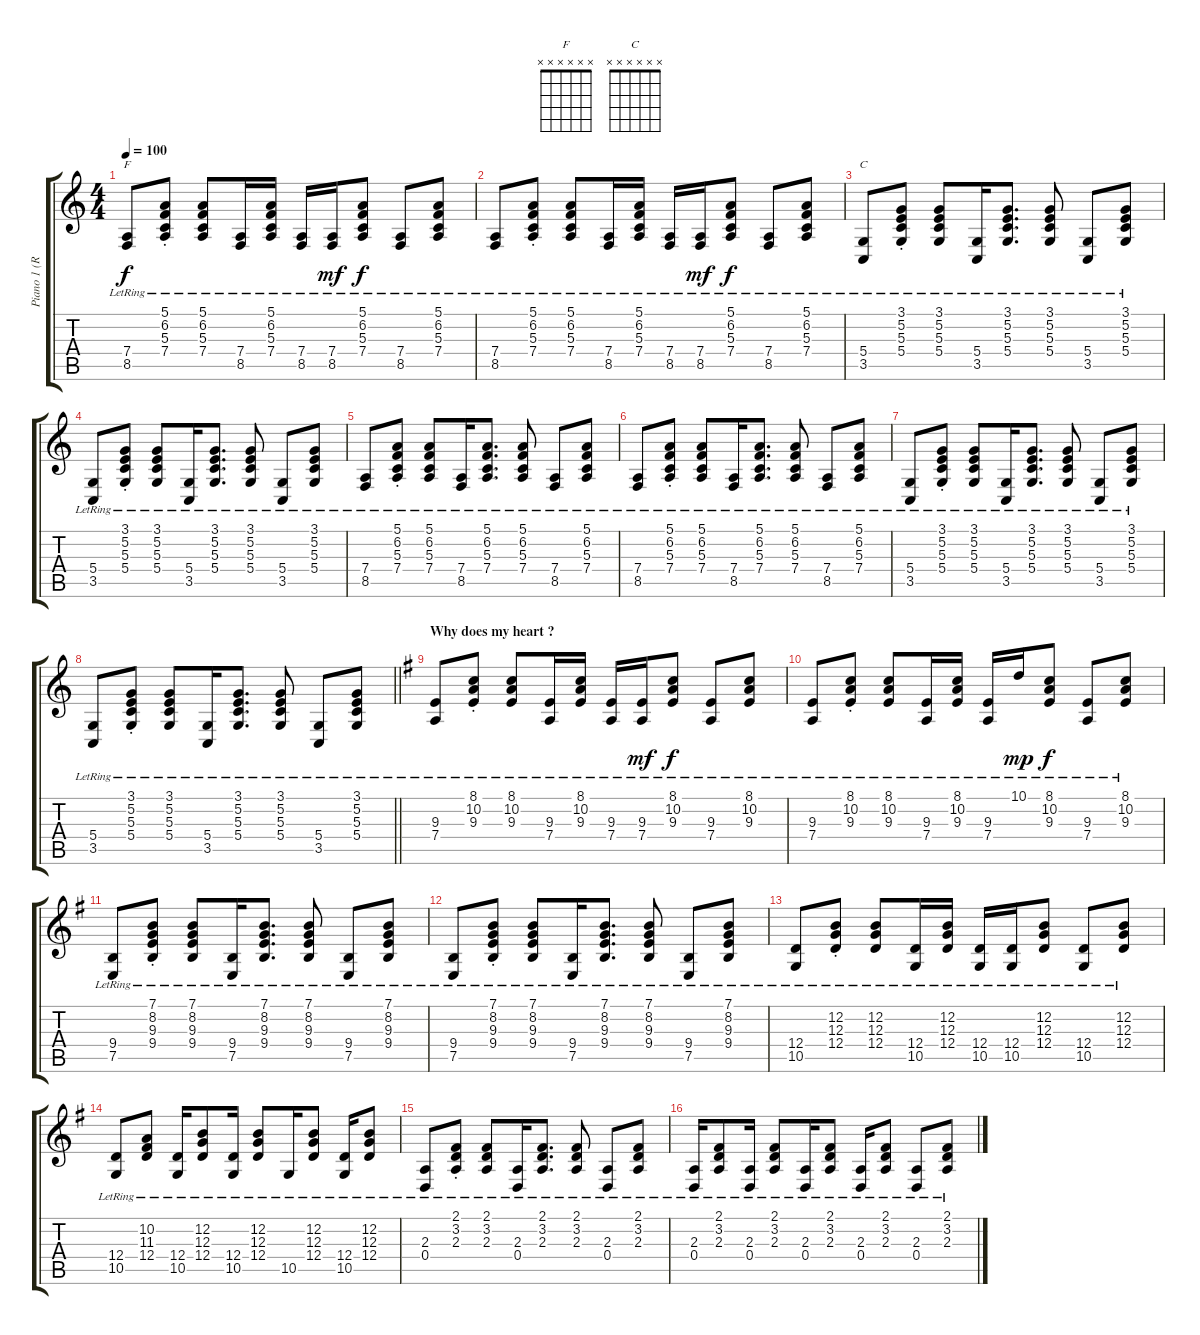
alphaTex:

\track ("Piano 1 (Right Hand)" "Piano 1 (R") {instrument brightacousticpiano}
\staff {score tabs}
\tuning (E4 B3 G3 D3 A2 E2) {hide}
\chord ("F" x x x x x x)
\chord ("C" x x x x x x)
\ts (4 4)
\tempo 100
\clef g2
\ks c
(7.4{lr} 8.5).8{ch "F" dy f} (5.1{st lr} 6.2{st lr} 5.3{st lr} 7.4).8 (5.1{lr} 6.2{lr} 5.3{lr} 7.4).8 (7.4{lr} 8.5).16 (5.1{lr} 6.2{lr} 5.3{lr} 7.4).16 (7.4{lr} 8.5).16 (7.4{lr} 8.5).16{dy mf} (5.1{lr} 6.2{lr} 5.3{lr} 7.4).8{dy f} (7.4{lr} 8.5).8 (5.1{lr} 6.2{lr} 5.3{lr} 7.4).8 |
(7.4{lr} 8.5).8 (5.1{st lr} 6.2{st lr} 5.3{st lr} 7.4).8 (5.1{lr} 6.2{lr} 5.3{lr} 7.4).8 (7.4{lr} 8.5).16 (5.1{lr} 6.2{lr} 5.3{lr} 7.4).16 (7.4{lr} 8.5).16 (7.4{lr} 8.5).16{dy mf} (5.1{lr} 6.2{lr} 5.3{lr} 7.4).8{dy f} (7.4{lr} 8.5).8 (5.1{lr} 6.2{lr} 5.3{lr} 7.4).8 |
(5.4{lr} 3.5{lr}).8{ch "C"} (3.1{st lr} 5.2{st lr} 5.3{st lr} 5.4).8 (3.1{lr} 5.2{lr} 5.3{lr} 5.4{lr}).8 (5.4{lr} 3.5{lr}).16 (3.1{lr} 5.2{lr} 5.3{lr} 5.4{lr}).8{d} (3.1{lr} 5.2{lr} 5.3{lr} 5.4{lr}).8 (5.4{lr} 3.5{lr}).8 (3.1{lr} 5.2{lr} 5.3{lr} 5.4{lr}).8 |
(5.4{lr} 3.5{lr}).8 (3.1{st lr} 5.2{st lr} 5.3{st lr} 5.4).8 (3.1{lr} 5.2{lr} 5.3{lr} 5.4{lr}).8 (5.4{lr} 3.5{lr}).16 (3.1{lr} 5.2{lr} 5.3{lr} 5.4{lr}).8{d} (3.1{lr} 5.2{lr} 5.3{lr} 5.4{lr}).8 (5.4{lr} 3.5{lr}).8 (3.1{lr} 5.2{lr} 5.3{lr} 5.4{lr}).8 |
(7.4{lr} 8.5{lr}).8 (5.1{st lr} 6.2{st lr} 5.3{st lr} 7.4).8 (5.1{lr} 6.2{lr} 5.3{lr} 7.4).8 (7.4{lr} 8.5{lr}).16 (5.1{lr} 6.2{lr} 5.3{lr} 7.4{lr}).8{d} (5.1{lr} 6.2{lr} 5.3{lr} 7.4{lr}).8 (7.4{lr} 8.5{lr}).8 (5.1{lr} 6.2{lr} 5.3{lr} 7.4{lr}).8 |
(7.4{lr} 8.5{lr}).8 (5.1{st lr} 6.2{st lr} 5.3{st lr} 7.4).8 (5.1{lr} 6.2{lr} 5.3{lr} 7.4).8 (7.4{lr} 8.5{lr}).16 (5.1{lr} 6.2{lr} 5.3{lr} 7.4{lr}).8{d} (5.1{lr} 6.2{lr} 5.3{lr} 7.4{lr}).8 (7.4{lr} 8.5{lr}).8 (5.1{lr} 6.2{lr} 5.3{lr} 7.4{lr}).8 |
(5.4{lr} 3.5{lr}).8 (3.1{st lr} 5.2{st lr} 5.3{st lr} 5.4).8 (3.1{lr} 5.2{lr} 5.3{lr} 5.4{lr}).8 (5.4{lr} 3.5{lr}).16 (3.1{lr} 5.2{lr} 5.3{lr} 5.4{lr}).8{d} (3.1{lr} 5.2{lr} 5.3{lr} 5.4{lr}).8 (5.4{lr} 3.5{lr}).8 (3.1{lr} 5.2{lr} 5.3{lr} 5.4{lr}).8 |
\barLineRight lightlight
(5.4{lr} 3.5{lr}).8 (3.1{st lr} 5.2{st lr} 5.3{st lr} 5.4).8 (3.1{lr} 5.2{lr} 5.3{lr} 5.4{lr}).8 (5.4{lr} 3.5{lr}).16 (3.1{lr} 5.2{lr} 5.3{lr} 5.4{lr}).8{d} (3.1{lr} 5.2{lr} 5.3{lr} 5.4{lr}).8 (5.4{lr} 3.5{lr}).8 (3.1{lr} 5.2{lr} 5.3{lr} 5.4{lr}).8 |
\section ("" "Why does my heart ?")
\ks g
(9.3{lr} 7.4{lr}).8 (8.1{st lr} 10.2{st lr} 9.3{st lr}).8 (8.1{lr} 10.2{lr} 9.3{lr}).8 (9.3{lr} 7.4{lr}).16 (8.1{lr} 10.2{lr} 9.3{lr}).16 (9.3{lr} 7.4{lr}).16 (9.3{lr} 7.4{lr}).16{dy mf} (8.1{lr} 10.2{lr} 9.3{lr}).8{dy f} (9.3{lr} 7.4{lr}).8 (8.1{lr} 10.2{lr} 9.3{lr}).8 |
(9.3{lr} 7.4{lr}).8 (8.1{st lr} 10.2{st lr} 9.3{st lr}).8 (8.1{lr} 10.2{lr} 9.3{lr}).8 (9.3{lr} 7.4{lr}).16 (8.1{lr} 10.2{lr} 9.3{lr}).16 (9.3{lr} 7.4{lr}).16 10.1{lr}.16{dy mp} (8.1{lr} 10.2{lr} 9.3{lr}).8{dy f} (9.3{lr} 7.4{lr}).8 (8.1{lr} 10.2{lr} 9.3{lr}).8 |
(9.4{lr} 7.5{lr}).8 (7.1{st lr} 8.2{st lr} 9.3{st lr} 9.4{st lr}).8 (7.1{lr} 8.2{lr} 9.3{lr} 9.4{lr}).8 (9.4{lr} 7.5{lr}).16 (7.1{lr} 8.2{lr} 9.3{lr} 9.4{lr}).8{d} (7.1{lr} 8.2{lr} 9.3{lr} 9.4{lr}).8 (9.4{lr} 7.5{lr}).8 (7.1{lr} 8.2{lr} 9.3{lr} 9.4{lr}).8 |
(9.4{lr} 7.5{lr}).8 (7.1{st lr} 8.2{st lr} 9.3{st lr} 9.4{st lr}).8 (7.1{lr} 8.2{lr} 9.3{lr} 9.4{lr}).8 (9.4{lr} 7.5{lr}).16 (7.1{lr} 8.2{lr} 9.3{lr} 9.4{lr}).8{d} (7.1{lr} 8.2{lr} 9.3{lr} 9.4{lr}).8 (9.4{lr} 7.5{lr}).8 (7.1{lr} 8.2{lr} 9.3{lr} 9.4{lr}).8 |
(12.4{lr} 10.5{lr}).8 (12.2{st lr} 12.3{st lr} 12.4{st lr}).8 (12.2{lr} 12.3{lr} 12.4{lr}).8 (12.4{lr} 10.5{lr}).16 (12.2{lr} 12.3{lr} 12.4{lr}).16 (12.4{lr} 10.5{lr}).16 (12.4{lr} 10.5{lr}).16 (12.2{lr} 12.3{lr} 12.4{lr}).8 (12.4{lr} 10.5{lr}).8 (12.2{lr} 12.3{lr} 12.4{lr}).8 |
(12.4{lr} 10.5{lr}).8 (10.2{lr} 11.3{lr} 12.4{lr}).8 (12.4{lr} 10.5{lr}).16 (12.2{lr} 12.3{lr} 12.4{lr}).8 (12.4{lr} 10.5{lr}).16 (12.2{lr} 12.3{lr} 12.4{lr}).8 10.5{lr}.16 (12.2{lr} 12.3{lr} 12.4{lr}).8 (12.4{lr} 10.5{lr}).16 (12.2{lr} 12.3{lr} 12.4{lr}).8 |
(2.3{lr} 0.4{lr}).8 (2.1{st lr} 3.2{st lr} 2.3{st lr}).8 (2.1{lr} 3.2{lr} 2.3{lr}).8 (2.3{lr} 0.4{lr}).16 (2.1{lr} 3.2{lr} 2.3{lr}).8{d} (2.1{lr} 3.2{lr} 2.3{lr}).8 (2.3{lr} 0.4{lr}).8 (2.1{lr} 3.2{lr} 2.3{lr}).8 |
(2.3{lr} 0.4{lr}).16 (2.1{lr} 3.2{lr} 2.3{lr}).8 (2.3{lr} 0.4{lr}).16 (2.1{lr} 3.2{lr} 2.3{lr}).8 (2.3{lr} 0.4{lr}).16 (2.1{lr} 3.2{lr} 2.3{lr}).8 (2.3{lr} 0.4{lr}).16 (2.1{lr} 3.2{lr} 2.3{lr}).8 (2.3{lr} 0.4{lr}).8 (2.1{lr} 3.2{lr} 2.3{lr}).8
